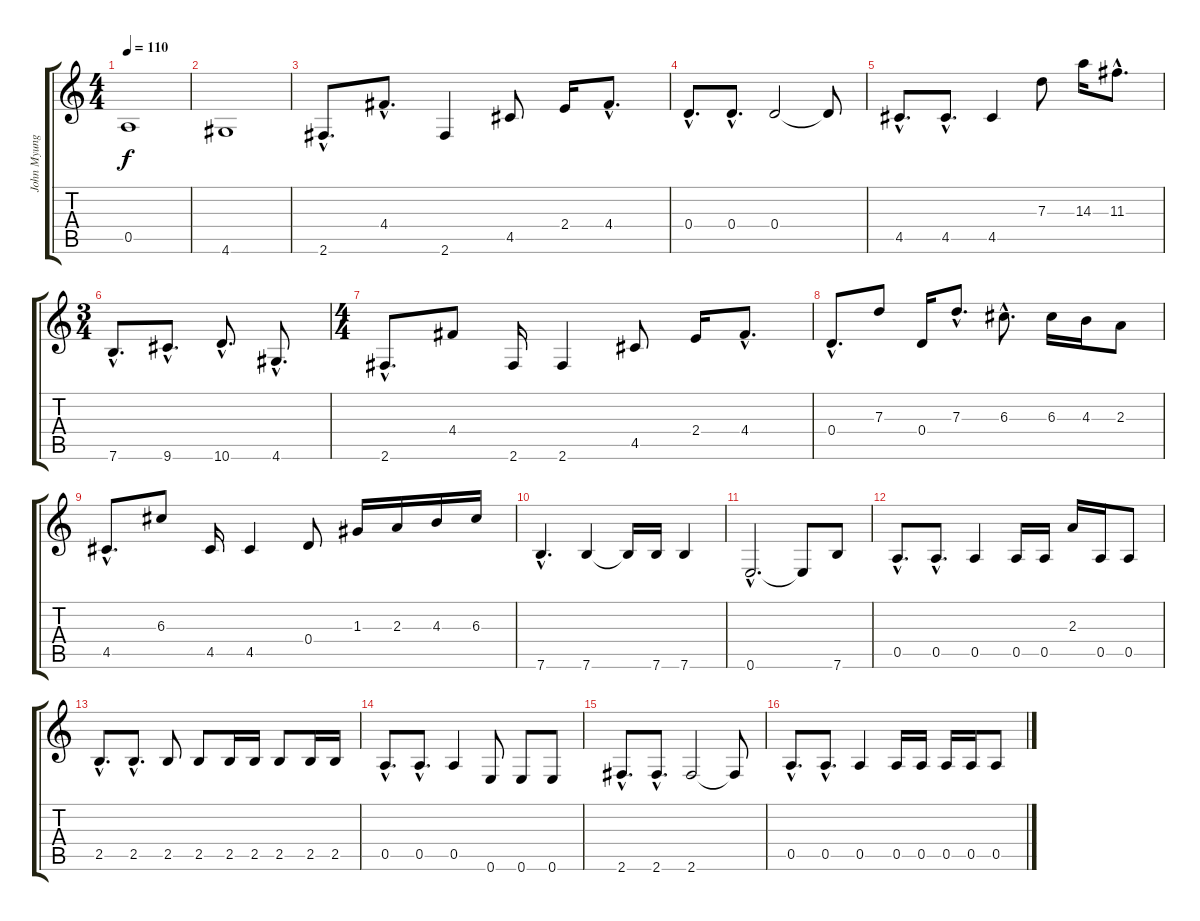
\track ("John Myung - Bass" "John Myung") {instrument electricbassfinger}
\staff {score tabs}
\tuning (E4 B3 G3 D3 A2 E2) {hide}
\ts (4 4)
\tempo 110
\clef g2
\ks c
0.5.1{dy f} |
4.6.1 |
2.6{hac}.8{d} 4.4{hac}.8{d} 2.6.4 4.5.8 2.4.16 4.4{hac}.8{d} |
0.4{hac}.8{d} 0.4{hac}.8{d} 0.4.2 0.4{t}.8 |
4.5{hac}.8{d} 4.5{hac}.8{d} 4.5.4 7.3.8 14.3.16 11.3{hac}.8{d} |
\ts (3 4)
7.6{hac}.8{d} 9.6{hac}.8{d} 10.6{hac}.8{d} 4.6{hac}.8{d} |
\ts (4 4)
2.6{hac}.8{d} 4.4.8 2.6.16 2.6.4 4.5.8 2.4.16 4.4{hac}.8{d} |
0.4{hac}.8{d} 7.3.8 0.4.16 7.3{hac}.8{d} 6.3{hac}.8{d} 6.3.16 4.3.16 2.3.8 |
4.5{hac}.8{d} 6.3.8 4.5.16 4.5.4 0.4.8 1.3.16 2.3.16 4.3.16 6.3.16 |
7.6{hac}.4{d} 7.6.4 7.6{t}.16 7.6.16 7.6.4 |
0.6{hac}.2{d} 0.6{t}.8 7.6.8 |
0.5{hac}.8{d} 0.5{hac}.8{d} 0.5.4 0.5.16 0.5.16 2.3.16 0.5.16 0.5.8 |
2.5{hac}.8{d} 2.5{hac}.8{d} 2.5.8 2.5.8 2.5.16 2.5.16 2.5.8 2.5.16 2.5.16 |
0.5{hac}.8{d} 0.5{hac}.8{d} 0.5.4 0.6.8 0.6.8 0.6.8 |
2.6{hac}.8{d} 2.6{hac}.8{d} 2.6.2 2.6{t}.8 |
0.5{hac}.8{d} 0.5{hac}.8{d} 0.5.4 0.5.16 0.5.16 0.5.16 0.5.16 0.5.8
